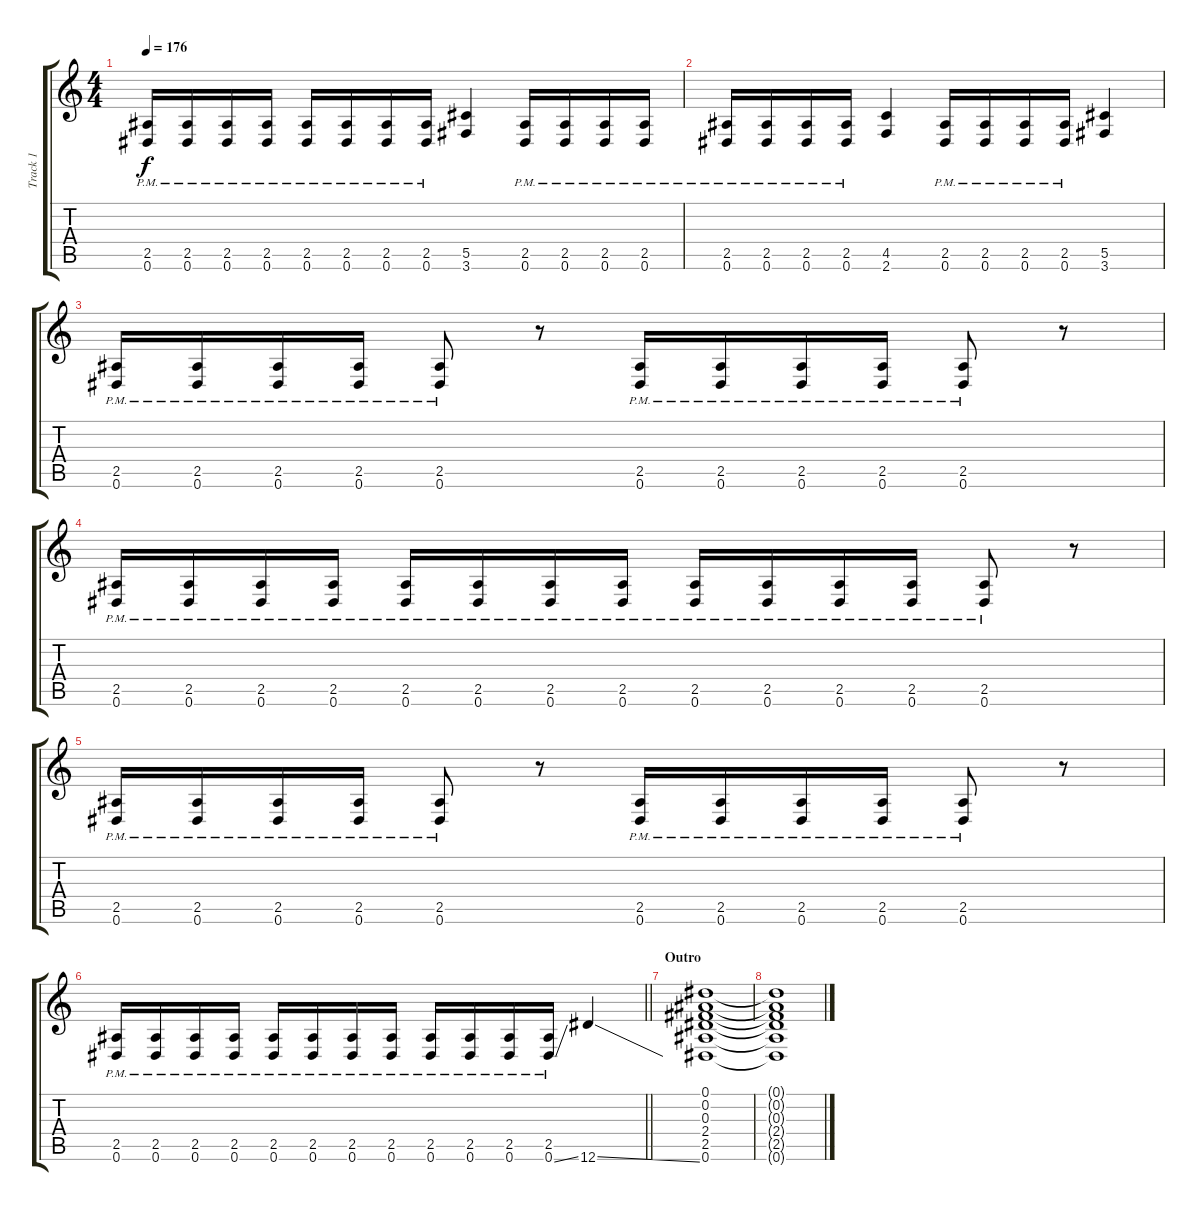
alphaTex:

\track ("Track 1" "Track 1") {instrument distortionguitar}
\staff {score tabs}
\tuning (Eb4 Bb3 Gb3 Db3 Ab2 Eb2) {hide}
\ts (4 4)
\tempo 176
\clef g2
\ks c
(2.5{pm} 0.6{pm}).16{dy f} (2.5{pm} 0.6{pm}).16 (2.5{pm} 0.6{pm}).16 (2.5{pm} 0.6{pm}).16 (2.5{pm} 0.6{pm}).16 (2.5{pm} 0.6{pm}).16 (2.5{pm} 0.6{pm}).16 (2.5{pm} 0.6{pm}).16 (5.5 3.6).4 (2.5{pm} 0.6{pm}).16 (2.5{pm} 0.6{pm}).16 (2.5{pm} 0.6{pm}).16 (2.5{pm} 0.6{pm}).16 |
(2.5{pm} 0.6{pm}).16 (2.5{pm} 0.6{pm}).16 (2.5{pm} 0.6{pm}).16 (2.5{pm} 0.6{pm}).16 (4.5 2.6).4 (2.5{pm} 0.6{pm}).16 (2.5{pm} 0.6{pm}).16 (2.5{pm} 0.6{pm}).16 (2.5{pm} 0.6{pm}).16 (5.5 3.6).4 |
(2.5{pm} 0.6{pm}).16 (2.5{pm} 0.6{pm}).16 (2.5{pm} 0.6{pm}).16 (2.5{pm} 0.6{pm}).16 (2.5{pm} 0.6{pm}).8 r.8 (2.5{pm} 0.6{pm}).16 (2.5{pm} 0.6{pm}).16 (2.5{pm} 0.6{pm}).16 (2.5{pm} 0.6{pm}).16 (2.5{pm} 0.6{pm}).8 r.8 |
(2.5{pm} 0.6{pm}).16 (2.5{pm} 0.6{pm}).16 (2.5{pm} 0.6{pm}).16 (2.5{pm} 0.6{pm}).16 (2.5{pm} 0.6{pm}).16 (2.5{pm} 0.6{pm}).16 (2.5{pm} 0.6{pm}).16 (2.5{pm} 0.6{pm}).16 (2.5{pm} 0.6{pm}).16 (2.5{pm} 0.6{pm}).16 (2.5{pm} 0.6{pm}).16 (2.5{pm} 0.6{pm}).16 (2.5{pm} 0.6{pm}).8 r.8 |
(2.5{pm} 0.6{pm}).16 (2.5{pm} 0.6{pm}).16 (2.5{pm} 0.6{pm}).16 (2.5{pm} 0.6{pm}).16 (2.5{pm} 0.6{pm}).8 r.8 (2.5{pm} 0.6{pm}).16 (2.5{pm} 0.6{pm}).16 (2.5{pm} 0.6{pm}).16 (2.5{pm} 0.6{pm}).16 (2.5{pm} 0.6{pm}).8 r.8 |
\barLineRight lightlight
(2.5{pm} 0.6{pm}).16 (2.5{pm} 0.6{pm}).16 (2.5{pm} 0.6{pm}).16 (2.5{pm} 0.6{pm}).16 (2.5{pm} 0.6{pm}).16 (2.5{pm} 0.6{pm}).16 (2.5{pm} 0.6{pm}).16 (2.5{pm} 0.6{pm}).16 (2.5{pm} 0.6{pm}).16 (2.5{pm} 0.6{pm}).16 (2.5{pm} 0.6{pm}).16 (2.5{pm} 0.6{ss pm}).16 12.6{ss}.4 |
\section ("" "Outro")
(0.1 0.2 0.3 2.4 2.5 0.6).1 |
(0.1{t} 0.2{t} 0.3{t} 2.4{t} 2.5{t} 0.6{t}).1
